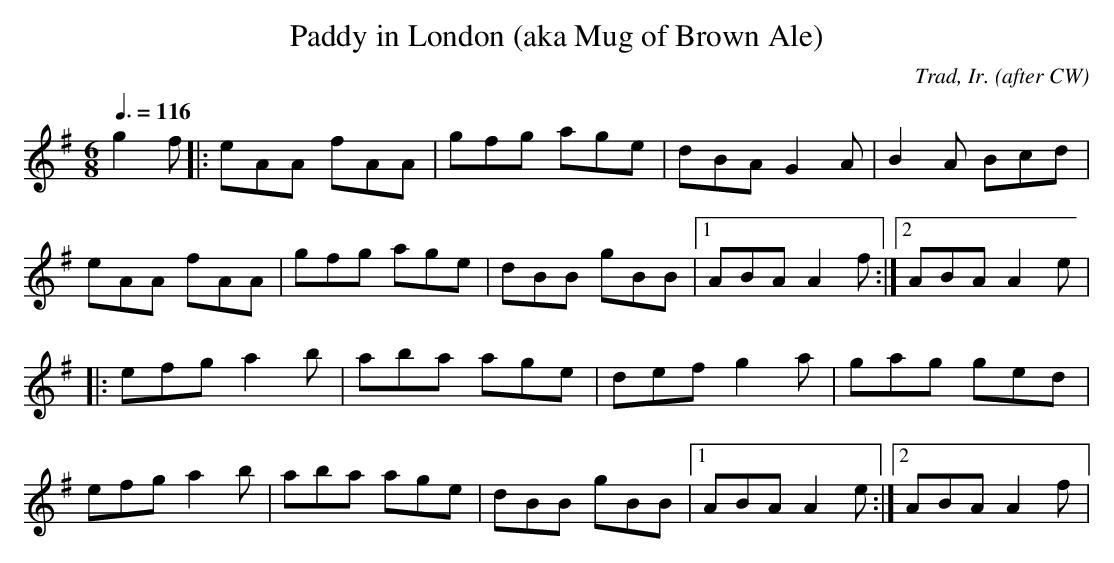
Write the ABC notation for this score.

X:1
T:Paddy in London (aka Mug of Brown Ale)
C:Trad, Ir. (after CW)
M:6/8
L:1/8
Q:3/8=116
K:G
 g2f |: eAA fAA | gfg age | dBA G2 A | B2 A Bcd |
 eAA fAA | gfg age | dBB gBB |1 ABA A2 f :|2 ABA A2 e |
 |: efg a2b | aba age | def g2a | gag ged |
 efg a2b | aba age | dBB gBB |1 ABA A2 e :|2 ABA A2 f |
